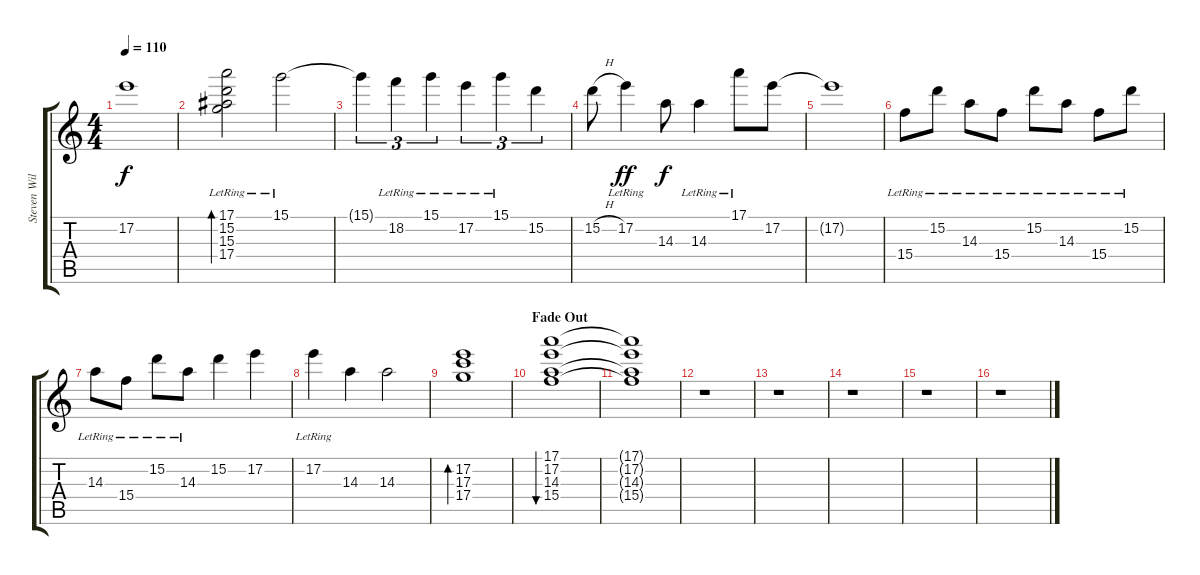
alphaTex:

\track ("Steven Wilson - Guitar 4" "Steven Wil") {instrument electricguitarclean}
\staff {score tabs}
\tuning (E4 B3 G3 D3 A2 E2) {hide}
\ts (4 4)
\tempo 110
\clef g2
\ks c
17.2{t}.1{dy f} |
(17.1 15.2{lr} 15.3{lr} 17.4{lr}).2{bd 240} 15.1{lr}.2 |
15.1{t}.4{tu (3 2)} 18.2{lr}.4{tu (3 2)} 15.1{lr}.4{tu (3 2)} 17.2{lr}.4{tu (3 2)} 15.1{lr}.4{tu (3 2)} 15.2.4{tu (3 2)} |
15.2{h}.8 17.2{lr}.4{dy ff} 14.3.8{dy f} 14.3{lr}.4 17.1{lr}.8 17.2.8 |
17.2{t}.1 |
15.4{lr}.8 15.2{lr}.8 14.3{lr}.8 15.4{lr}.8 15.2{lr}.8 14.3{lr}.8 15.4{lr}.8 15.2{lr}.8 |
14.3{lr}.8 15.4{lr}.8 15.2{lr}.8 14.3{lr}.8 15.2.4 17.2.4 |
17.2{lr}.4 14.3.4 14.3.2 |
(17.2 17.3 17.4).1{bd 480} |
\section ("" "Fade Out")
(17.1 17.2 14.3 15.4).1{bu 240} |
(17.1{t} 17.2{t} 14.3{t} 15.4{t}).1 |
r.1 |
r.1 |
r.1 |
r.1 |
r.1
